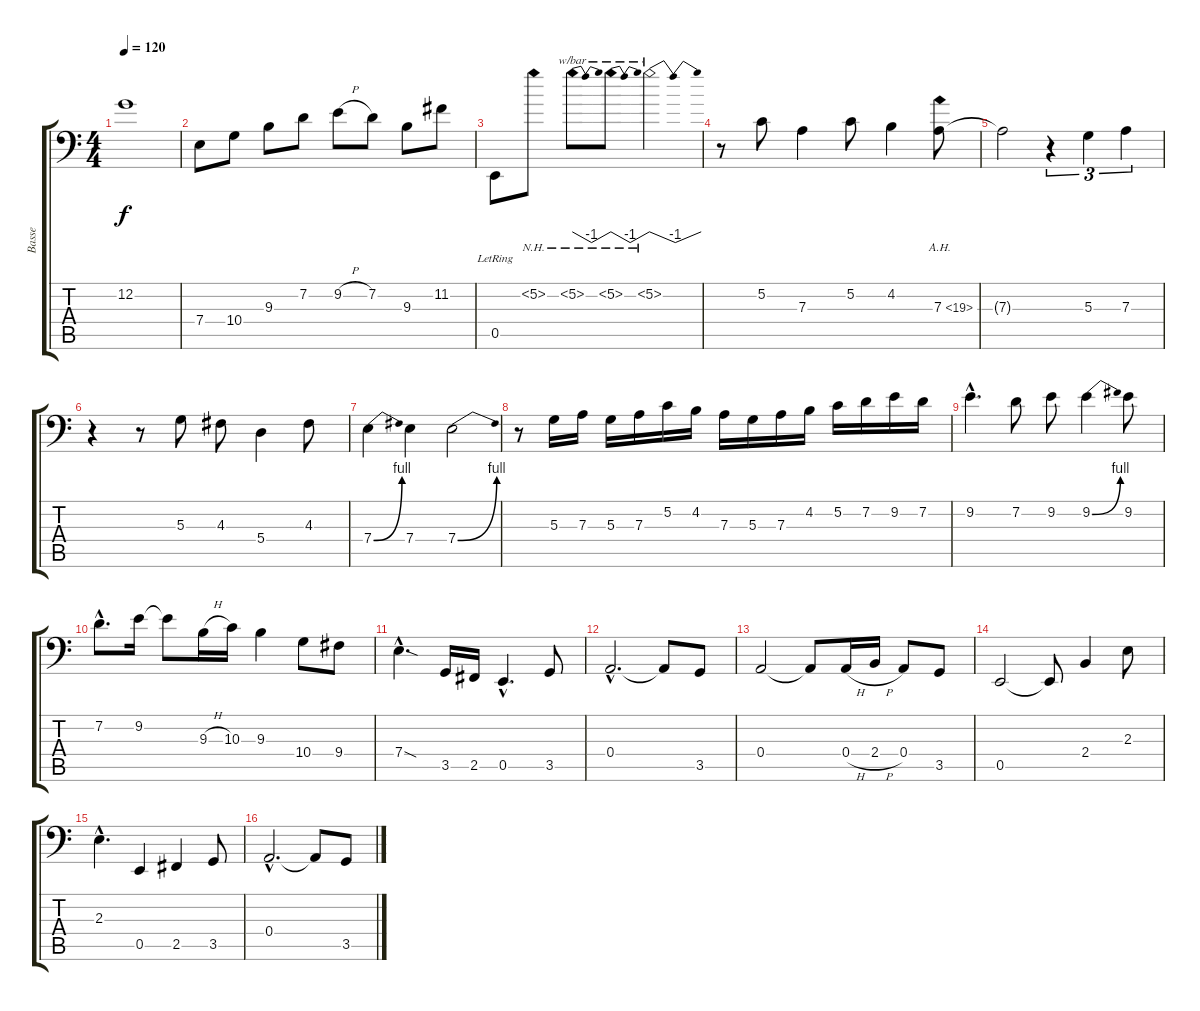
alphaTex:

\track ("Basse" "Basse") {instrument electricbassfinger}
\staff {score tabs}
\tuning (C3 G2 D2 A1 E1 B0) {hide}
\ts (4 4)
\tempo 120
\clef f4
\ks c
12.2{t}.1{dy f} |
7.4.8 10.4.8 9.3.8 7.2.8 9.2{h}.8 7.2.8 9.3.8 11.2.8 |
0.5{lr}.8 5.2{nh}.8 5.2{nh}.8{tbe (dip default 0 0 30 -4 60 0)} 5.2{nh}.8{tbe (dip default 0 0 30 -4 60 0)} 5.2{nh}.2{tbe (dip default 0 0 30 -4 60 0)} |
r.8 5.2.8 7.3.4 5.2.8 4.2.4 7.3{ah 12}.8 |
7.3{t}.2 r.4{tu (3 2)} 5.3.4{tu (3 2)} 7.3.4{tu (3 2)} |
r.4 r.8 5.3.8 4.3.8 5.4.4 4.3.8 |
7.4{be (bend 0 0 60 4)}.4 7.4.4 7.4{be (bend 0 0 60 4)}.2 |
r.8 5.3.16 7.3.16 5.3.16 7.3.16 5.2.16 4.2.16 7.3.16 5.3.16 7.3.16 4.2.16 5.2.16 7.2.16 9.2.16 7.2.16 |
9.2{hac}.4{d} 7.2.8 9.2.8 9.2{be (bend 0 0 60 4)}.4 9.2.8 |
7.2{hac}.8{d} 9.2.16 9.2{t}.8 9.3{h}.16 10.3.16 9.3.4 10.4.8 9.4.8 |
7.4{sod hac}.4{d} 3.5.16 2.5.16 0.5{hac}.4{d} 3.5.8 |
0.4{hac}.2{d} 0.4{t}.8 3.5.8 |
\section ("" "")
0.4.2 0.4{t}.8 0.4{h}.16 2.4{h}.16 0.4.8 3.5.8 |
0.5.2 0.5{t}.8 2.4.4 2.3.8 |
\section ("" "")
2.3{hac}.4{d} 0.5.4 2.5.4 3.5.8 |
0.4{hac}.2{d} 0.4{t}.8 3.5.8
